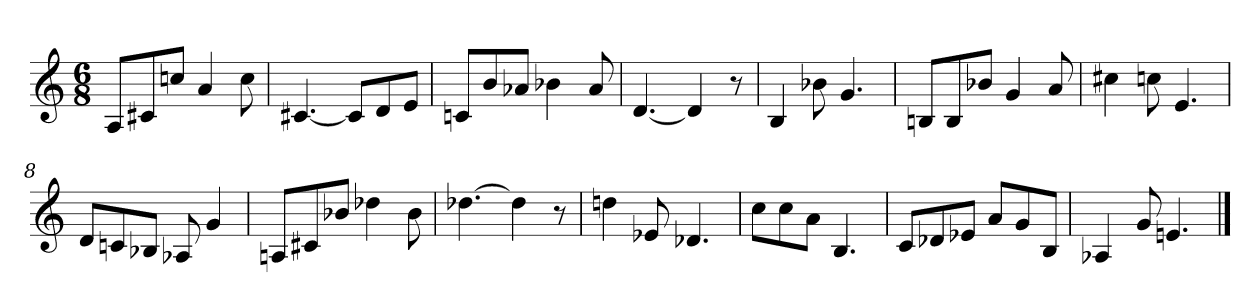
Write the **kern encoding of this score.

**kern
*part1
*staff1
*clefG2
*k[]
*M6/8
=1
8A/L
8c#X/
8ccn/J
4a/
8cc\
=2
[4.c#X/
8c#/L]
8d/
8e/J
=3
8cn/L
8b/
8a-X/J
4b-X\
8a-/
=4
[4.d/
4d/]
8r
=5
4B/
8b-X\
4.g/
=6
8Bn/L
8B/
8b-X/J
4g/
8a/
=7
4cc#X\
8ccn\
4.e/
=8
8d/L
8cn/
8B-X/J
8A-X/
4g/
=9
8An/L
8c#X/
8b-X/J
4dd-X\
8b-\
=10
[4.dd-X\
4dd-\]
8r
=11
4ddn\
8e-X/
4.d-X/
=12
8cc\L
8cc\
8a\J
4.B/
=13
8c/L
8d-X/
8e-X/J
8a/L
8g/
8B/J
=14
4A-X/
8g/
4.en/
==
*-
